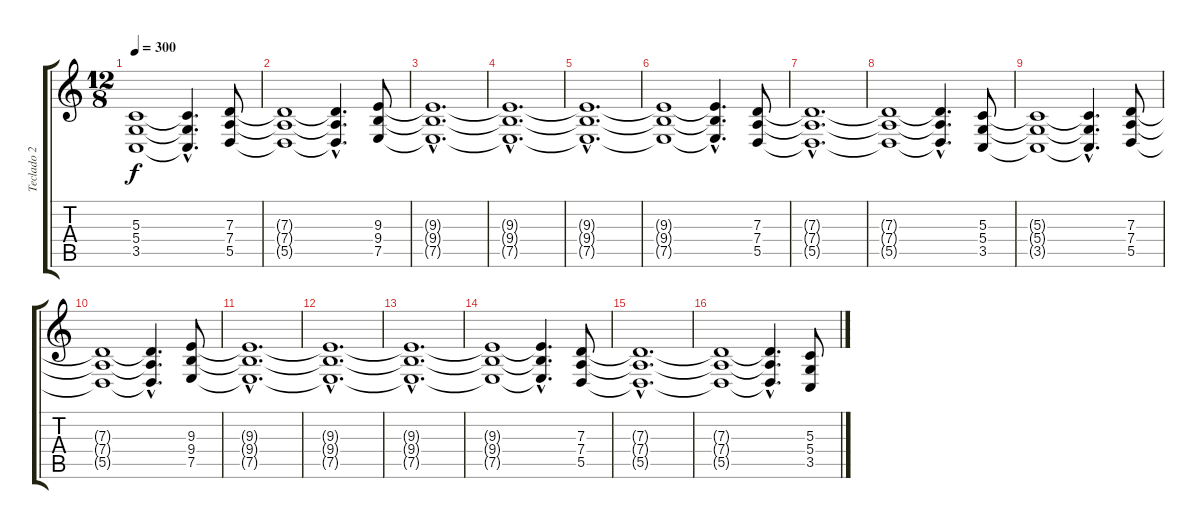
\track ("Teclado 2" "Teclado 2") {instrument choiraahs}
\staff {score tabs}
\tuning (E4 B3 G3 D3 A2 E2) {hide}
\ts (12 8)
\tempo 300
\clef g2
\ks c
(5.3{t} 5.4{t} 3.5{t}).1{dy f} (5.3{hac t} 5.4{hac t} 3.5{hac t}).4{d} (7.3 7.4 5.5).8 |
(7.3{t} 7.4{t} 5.5{t}).1 (7.3{hac t} 7.4{hac t} 5.5{hac t}).4{d} (9.3 9.4 7.5).8 |
(9.3{hac t} 9.4{hac t} 7.5{hac t}).1{d} |
(9.3{hac t} 9.4{hac t} 7.5{hac t}).1{d} |
(9.3{hac t} 9.4{hac t} 7.5{hac t}).1{d} |
(9.3{t} 9.4{t} 7.5{t}).1 (9.3{hac t} 9.4{hac t} 7.5{hac t}).4{d} (7.3 7.4 5.5).8 |
(7.3{hac t} 7.4{hac t} 5.5{hac t}).1{d} |
(7.3{t} 7.4{t} 5.5{t}).1 (7.3{hac t} 7.4{hac t} 5.5{hac t}).4{d} (5.3 5.4 3.5).8 |
(5.3{t} 5.4{t} 3.5{t}).1 (5.3{hac t} 5.4{hac t} 3.5{hac t}).4{d} (7.3 7.4 5.5).8 |
(7.3{t} 7.4{t} 5.5{t}).1 (7.3{hac t} 7.4{hac t} 5.5{hac t}).4{d} (9.3 9.4 7.5).8 |
(9.3{hac t} 9.4{hac t} 7.5{hac t}).1{d} |
(9.3{hac t} 9.4{hac t} 7.5{hac t}).1{d} |
(9.3{hac t} 9.4{hac t} 7.5{hac t}).1{d} |
(9.3{t} 9.4{t} 7.5{t}).1 (9.3{hac t} 9.4{hac t} 7.5{hac t}).4{d} (7.3 7.4 5.5).8 |
(7.3{hac t} 7.4{hac t} 5.5{hac t}).1{d} |
(7.3{t} 7.4{t} 5.5{t}).1 (7.3{hac t} 7.4{hac t} 5.5{hac t}).4{d} (5.3 5.4 3.5).8
